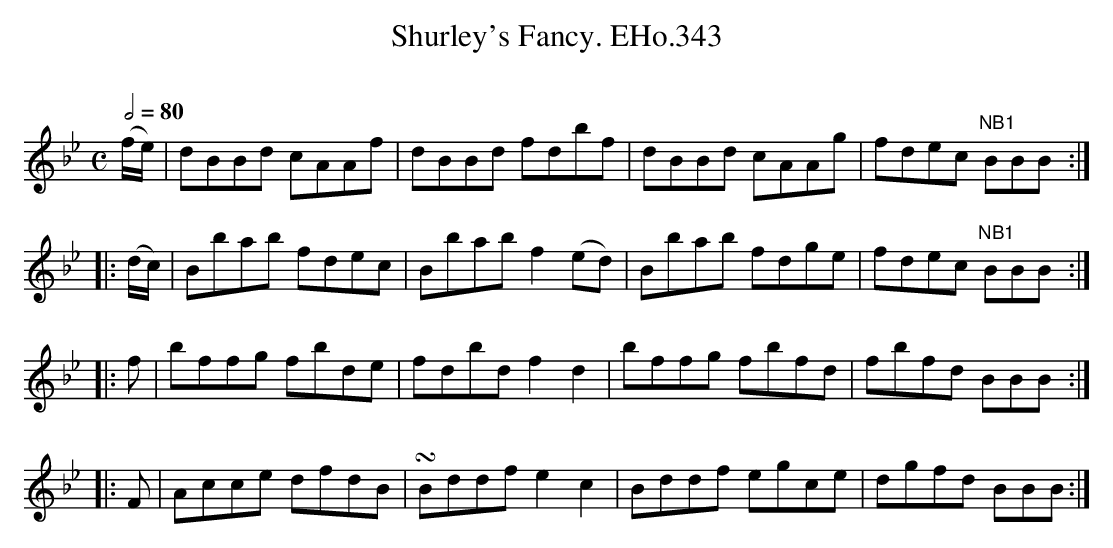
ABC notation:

X:1
T:Shurley's Fancy. EHo.343
M:C
L:1/8
Q:1/2=80
O:
K:Bb
(f/e/) | dBBd cAAf | dBBd fdbf | dBBd cAAg | fdec "NB1"BBB :|
|: (d/c/) | Bbab fdec | Bbab f2(ed) | Bbab fdge | fdec "NB1"BBB :|
|: f | bffg fbde | fdbd f2d2 | bffg fbfd | fbfd BBB :|
|: F | Acce dfdB | !turn!Bddf e2c2 | Bddf egce | dgfd BBB :|
